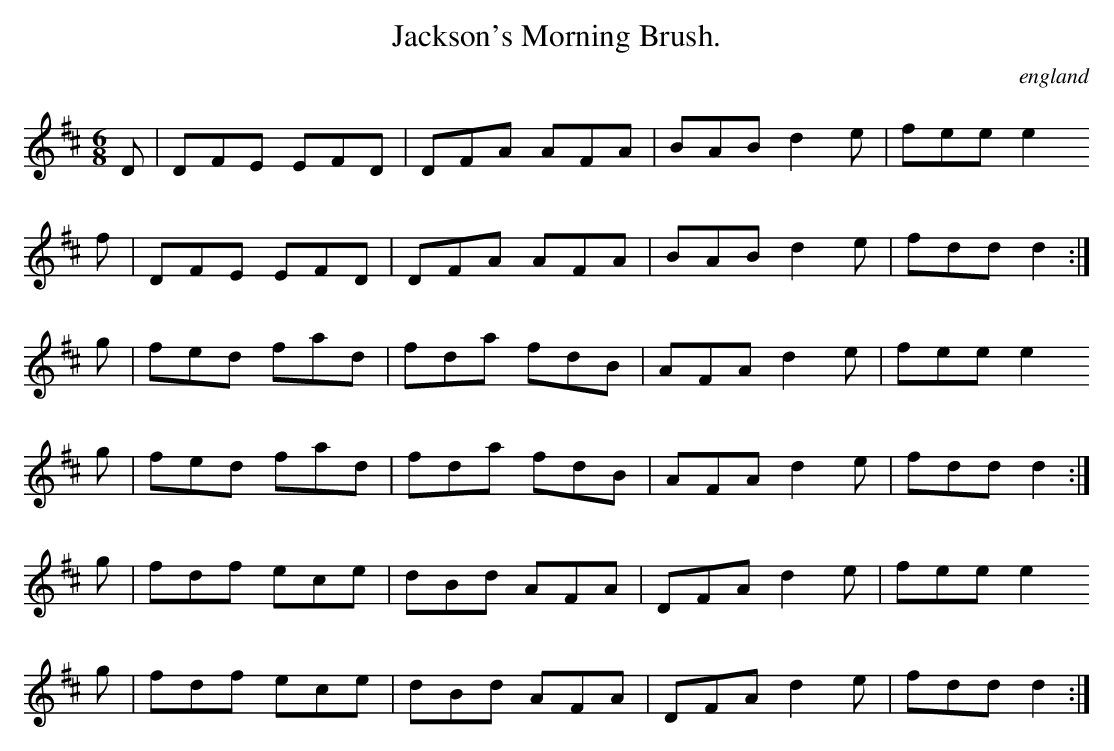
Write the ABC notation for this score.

X:1
T:Jackson's Morning Brush.
O:england
M:6/8
L:1/8
K:D
D|DFE EFD|DFA AFA|BAB d2e|fee e2
f|DFE EFD|DFA AFA|BAB d2e|fdd d2:|
g|fed fad|fda fdB|AFA d2e|fee e2
g|fed fad|fda fdB|AFA d2e|fdd d2:|
g|fdf ece|dBd AFA|DFA d2e|fee e2
g|fdf ece|dBd AFA|DFA d2e|fdd d2:|
